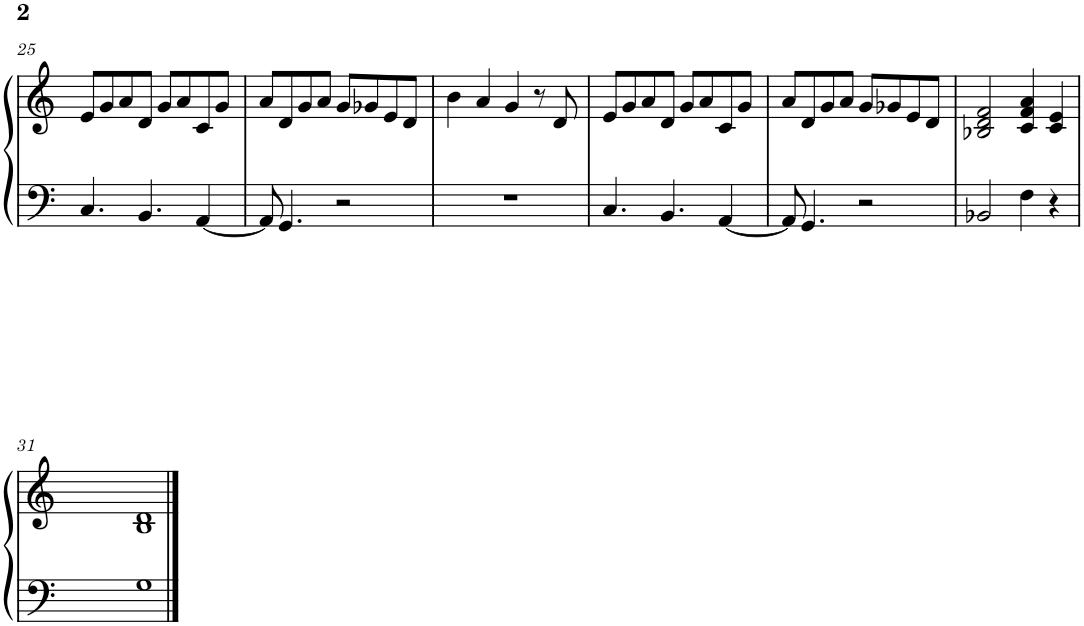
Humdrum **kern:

**kern	**kern
*part1	*part1
*staff2	*staff1
*I"Piano	*
*I'Pno.	*
!!LO:PB:g=z
*clefF4	*clefG2
*k[]	*k[]
*M4/4	*M4/4
=25	=25
4.C/	8e/L
.	8g/
.	8a/
4.BB/	8d/J
.	8g/L
.	8a/
[4AA/	8c/
.	8g/J
=26	=26
8AA/]	8a/L
4.GG/	8d/
.	8g/
.	8a/J
2r	8g/L
.	8g-X/
.	8e/
.	8d/J
=27	=27
1r	4b\
.	4a/
.	4g/
.	8r
.	8d/
=28	=28
4.C/	8e/L
.	8g/
.	8a/
4.BB/	8d/J
.	8g/L
.	8a/
[4AA/	8c/
.	8g/J
=29	=29
8AA/]	8a/L
4.GG/	8d/
.	8g/
.	8a/J
2r	8g/L
.	8g-X/
.	8e/
.	8d/J
=30	=30
2BB-X/	2B-X/ 2d/ 2f/
4F\	4c/ 4f/ 4a/
4r	4c/ 4e/
!!LO:LB:g=z
=31	=31
1G	1B 1d
==	==
*-	*-
